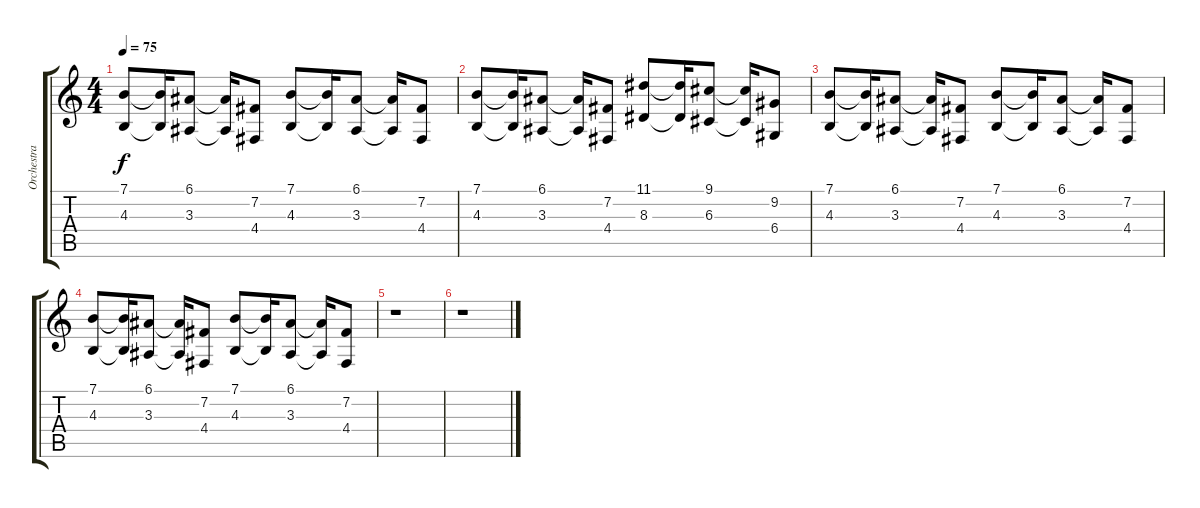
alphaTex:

\track ("Orchestra 1" "Orchestra ") {instrument stringensemble1}
\staff {score tabs}
\tuning (E4 B3 G3 D3 A2 E2) {hide}
\ts (4 4)
\tempo 75
\clef g2
\ks c
(7.1 4.3).8{dy f} (7.1{t} 4.3{t}).16 (6.1 3.3).8 (6.1{t} 3.3{t}).16 (7.2 4.4).8 (7.1 4.3).8 (7.1{t} 4.3{t}).16 (6.1 3.3).8 (6.1{t} 3.3{t}).16 (7.2 4.4).8 |
(7.1 4.3).8 (7.1{t} 4.3{t}).16 (6.1 3.3).8 (6.1{t} 3.3{t}).16 (7.2 4.4).8 (11.1 8.3).8 (11.1{t} 8.3{t}).16 (9.1 6.3).8 (9.1{t} 6.3{t}).16 (9.2 6.4).8 |
(7.1 4.3).8 (7.1{t} 4.3{t}).16 (6.1 3.3).8 (6.1{t} 3.3{t}).16 (7.2 4.4).8 (7.1 4.3).8 (7.1{t} 4.3{t}).16 (6.1 3.3).8 (6.1{t} 3.3{t}).16 (7.2 4.4).8 |
(7.1 4.3).8 (7.1{t} 4.3{t}).16 (6.1 3.3).8 (6.1{t} 3.3{t}).16 (7.2 4.4).8 (7.1 4.3).8 (7.1{t} 4.3{t}).16 (6.1 3.3).8 (6.1{t} 3.3{t}).16 (7.2 4.4).8 |
r.1 |
r.1
